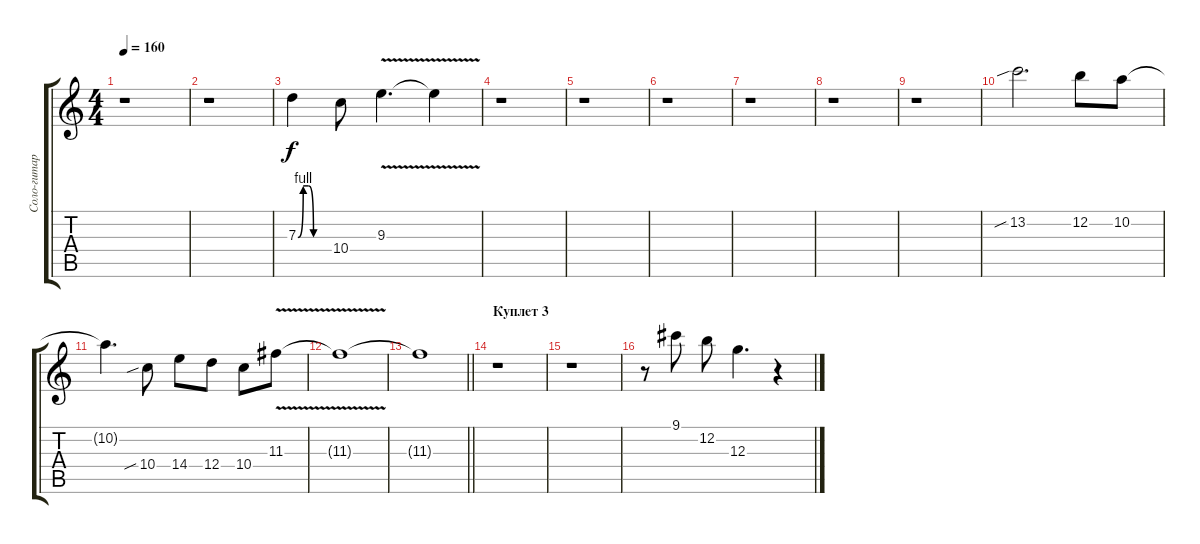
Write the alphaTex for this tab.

\track ("Соло-гитара 2" "Соло-гитар") {instrument overdrivenguitar}
\staff {score tabs}
\tuning (E4 B3 G3 D3 A2 E2) {hide}
\ts (4 4)
\tempo 160
\clef g2
\ks c
r.1{dy f} |
r.1 |
7.3{be (custom 0 0 10 4 20 4 30 0 60 0)}.4{balance 8 instrument overdrivenguitar} 10.4.8 9.3{v}.4{d} 9.3{t}.4 |
r.1 |
r.1 |
r.1 |
r.1 |
r.1 |
r.1 |
13.2{sib}.2{d} 12.2.8 10.2.8 |
10.2{t}.4{d} 10.4{sib}.8 14.4.8 12.4.8 10.4.8 11.3{v}.8 |
11.3{t}.1 |
\barLineRight lightlight
11.3{t}.1 |
\section ("" "Куплет 3")
r.1 |
r.1 |
r.8 9.1.8 12.2.8 12.3.4{d} r.4
